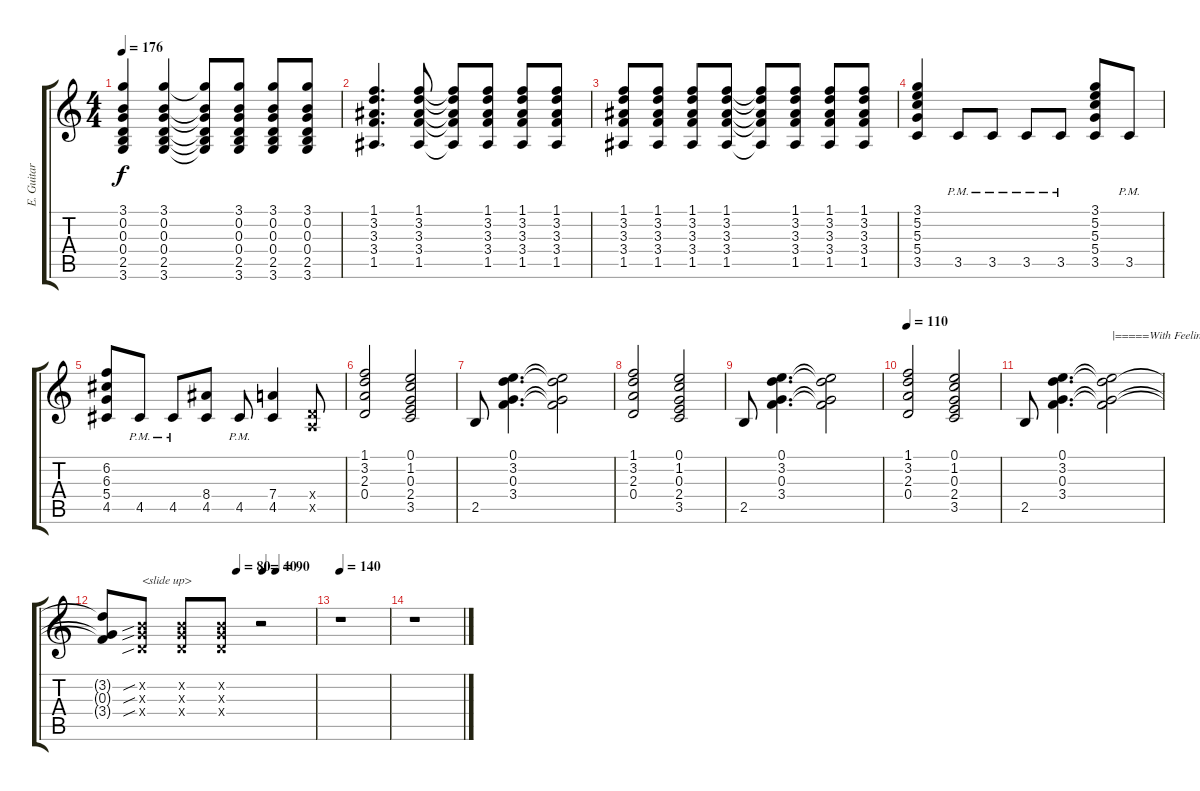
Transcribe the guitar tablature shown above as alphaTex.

\track ("E. Guitar I" "E. Guitar ") {instrument overdrivenguitar}
\staff {score tabs}
\tuning (E4 B3 G3 D3 A2 E2) {hide}
\ts (4 4)
\tempo 176
\clef g2
\ks c
(3.1{t} 0.2{t} 0.3{t} 0.4{t} 2.5{t} 3.6{t}).4{dy f} (3.1 0.2 0.3 0.4 2.5 3.6).4 (3.1{t} 0.2{t} 0.3{t} 0.4{t} 2.5{t} 3.6{t}).8 (3.1 0.2 0.3 0.4 2.5 3.6).8 (3.1 0.2 0.3 0.4 2.5 3.6).8 (3.1 0.2 0.3 0.4 2.5 3.6).8 |
(1.1 3.2 3.3 3.4 1.5).4{d} (1.1 3.2 3.3 3.4 1.5).8 (1.1{t} 3.2{t} 3.3{t} 3.4{t} 1.5{t}).8 (1.1 3.2 3.3 3.4 1.5).8 (1.1 3.2 3.3 3.4 1.5).8 (1.1 3.2 3.3 3.4 1.5).8 |
(1.1 3.2 3.3 3.4 1.5).8 (1.1 3.2 3.3 3.4 1.5).8 (1.1 3.2 3.3 3.4 1.5).8 (1.1 3.2 3.3 3.4 1.5).8 (1.1{t} 3.2{t} 3.3{t} 3.4{t} 1.5{t}).8 (1.1 3.2 3.3 3.4 1.5).8 (1.1 3.2 3.3 3.4 1.5).8 (1.1 3.2 3.3 3.4 1.5).8 |
(3.1 5.2 5.3 5.4 3.5).4 3.5{pm}.8 3.5{pm}.8 3.5{pm}.8 3.5{pm}.8 (3.1 5.2 5.3 5.4 3.5).8 3.5{pm}.8 |
(6.2 6.3 5.4 4.5).8 4.5{pm}.8 4.5{pm}.8 (8.4 4.5).8 4.5{pm}.8 (7.4 4.5).4 (0.4{x} 0.5{x}).8 |
(1.1 3.2 2.3 0.4).2 (0.1 1.2 0.3 2.4 3.5).2 |
2.5.8 (0.1 3.2 0.3 3.4).4{d} (0.1{t} 3.2{t} 0.3{t} 3.4{t}).2 |
(1.1 3.2 2.3 0.4).2 (0.1 1.2 0.3 2.4 3.5).2 |
2.5.8 (0.1 3.2 0.3 3.4).4{d} (0.1{t} 3.2{t} 0.3{t} 3.4{t}).2 |
\tempo 110
(1.1 3.2 2.3 0.4).2 (0.1 1.2 0.3 2.4 3.5).2 |
2.5.8 (0.1 3.2 0.3 3.4).4{d} (0.1{t} 3.2{t} 0.3{t} 3.4{t}).2{txt "|=====With Feeling=====|"} |
\tempo (80 0.625)
\tempo (40 0.75)
\tempo (90 0.8125)
(3.2{t} 0.3{t} 3.4{t}).8 (0.2{sib x} 0.3{sib x} 0.4{sib x}).8{txt "<slide up>"} (0.2{x} 0.3{x} 0.4{x}).8 (0.2{x} 0.3{x} 0.4{x}).8 r.2 |
\tempo 140
r.1 |
r.1
